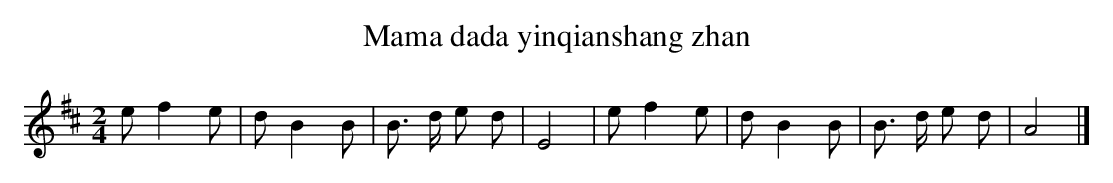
X:1
T: Mama dada yinqianshang zhan
L: 1/8
M: 2/4
K: D
ef2e [I:setbarnb 1]|
dB2B |
B> d e d |
E4 |
ef2e |
dB2B |
B> d e d |
A4 |]
